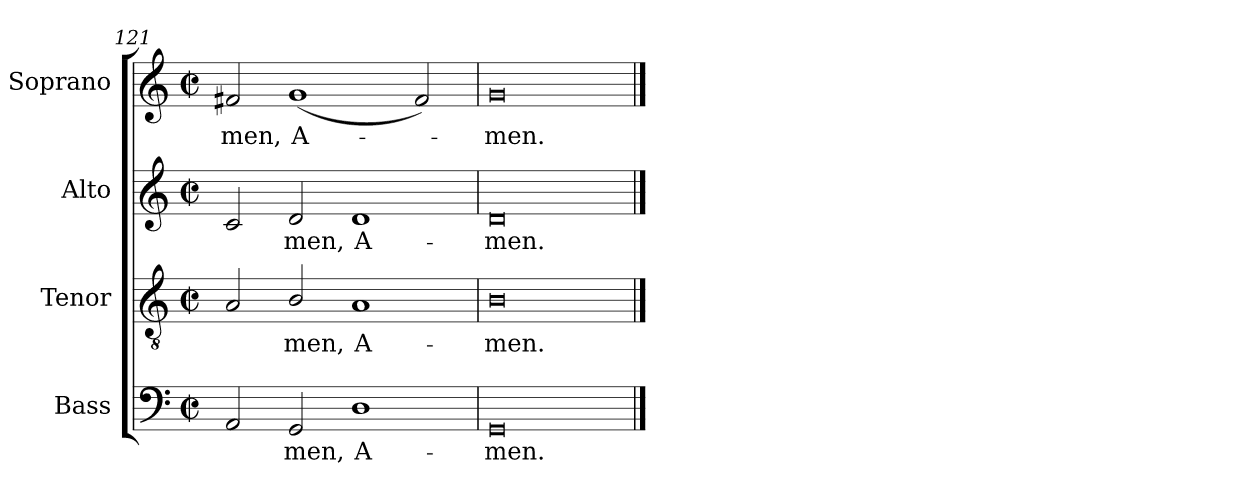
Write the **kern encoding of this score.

**kern	**text	**kern	**text	**kern	**text	**kern	**text
*part4	*part4	*part3	*part3	*part2	*part2	*part1	*part1
*staff4	*staff4	*staff3	*staff3	*staff2	*staff2	*staff1	*staff1
*I"Bass	*	*I"Tenor	*	*I"Alto	*	*I"Soprano	*
*I'B	*	*I'T	*	*I'A	*	*I'S	*
*clefF4	*	*clefGv2	*	*clefG2	*	*clefG2	*
*k[]	*	*k[]	*	*k[]	*	*k[]	*
*C:	*	*C:	*	*C:	*	*C:	*
*M4/2	*	*M4/2	*	*M4/2	*	*M4/2	*
*met(c|)	*	*met(c|)	*	*met(c|)	*	*met(c|)	*
=121	=121	=121	=121	=121	=121	=121	=121
!	!	!	!	!	!	!	!LO:LY:b
2AA	.	2A	.	2c	.	2f#X	men,
!	!LO:LY:b	!	!LO:LY:b	!	!LO:LY:b	!	!LO:LY:b
2GG	men,	2B/	men,	2d	men,	(<1g	A-
!	!LO:LY:b	!	!LO:LY:b	!	!LO:LY:b	!	!
1D	A-	1A	A-	1d	A-	.	.
.	.	.	.	.	.	2f#)	.
=122	=122	=122	=122	=122	=122	=122	=122
!	!LO:LY:b	!	!LO:LY:b	!	!LO:LY:b	!	!LO:LY:b
0GG	-men.	0B	-men.	0d	-men.	0g	men.
==	==	==	==	==	==	==	==
*-	*-	*-	*-	*-	*-	*-	*-
